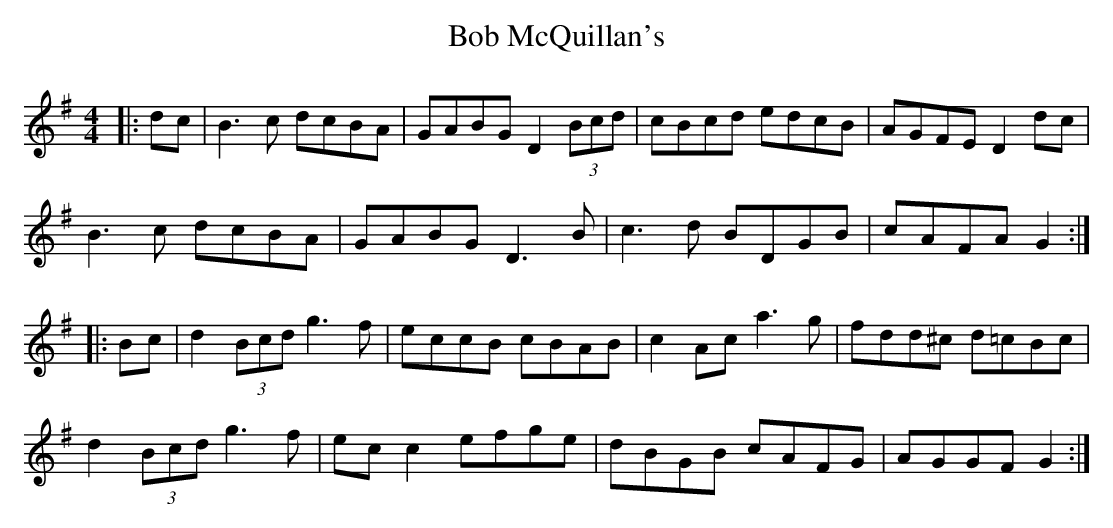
X:1
T: Bob McQuillan's
M: 4/4
L: 1/8
K: Gmaj
|:dc|B3c dcBA|GABG D2 (3Bcd|cBcd edcB|AGFE D2dc|
B3c dcBA|GABG D3B|c3d BDGB|cAFA G2:|
|:Bc|d2 (3Bcd g3f|eccB cBAB|c2Ac a3g|fdd^c d=cBc|
d2 (3Bcd g3f|ecc2 efge|dBGB cAFG|AGGF G2:|
